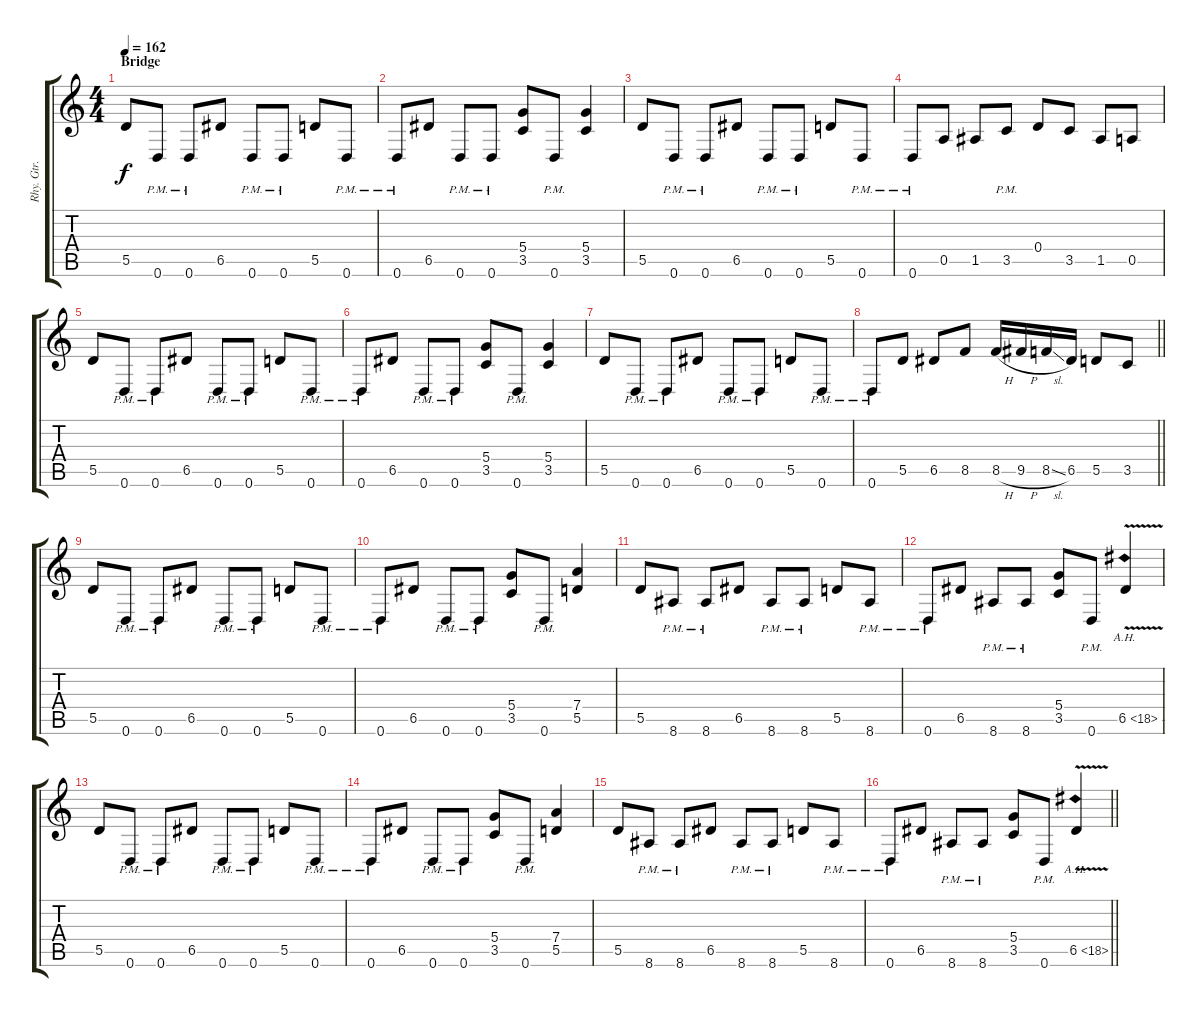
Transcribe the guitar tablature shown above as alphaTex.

\track ("Rhy. Gtr. 1" "Rhy. Gtr. ") {instrument distortionguitar}
\staff {score tabs}
\tuning (E4 B3 G3 D3 A2 D2) {hide}
\ts (4 4)
\section ("" "Bridge")
\tempo 162
\clef g2
\ks c
5.5.8{dy f} 0.6{pm}.8 0.6{pm}.8 6.5.8 0.6{pm}.8 0.6{pm}.8 5.5.8 0.6{pm}.8 |
0.6{pm}.8 6.5.8 0.6{pm}.8 0.6{pm}.8 (5.4 3.5).8 0.6{pm}.8 (5.4 3.5).4 |
5.5.8 0.6{pm}.8 0.6{pm}.8 6.5.8 0.6{pm}.8 0.6{pm}.8 5.5.8 0.6{pm}.8 |
0.6{pm}.8 0.5.8 1.5.8 3.5{pm}.8 0.4.8 3.5.8 1.5.8 0.5.8 |
5.5.8 0.6{pm}.8 0.6{pm}.8 6.5.8 0.6{pm}.8 0.6{pm}.8 5.5.8 0.6{pm}.8 |
0.6{pm}.8 6.5.8 0.6{pm}.8 0.6{pm}.8 (5.4 3.5).8 0.6{pm}.8 (5.4 3.5).4 |
5.5.8 0.6{pm}.8 0.6{pm}.8 6.5.8 0.6{pm}.8 0.6{pm}.8 5.5.8 0.6{pm}.8 |
\barLineRight lightlight
0.6{pm}.8 5.5.8 6.5.8 8.5.8 8.5{h}.16 9.5{h}.16 8.5{sl}.16 6.5.16 5.5.8 3.5.8 |
\section ("" "")
5.5.8 0.6{pm}.8 0.6{pm}.8 6.5.8 0.6{pm}.8 0.6{pm}.8 5.5.8 0.6{pm}.8 |
0.6{pm}.8 6.5.8 0.6{pm}.8 0.6{pm}.8 (5.4 3.5).8 0.6{pm}.8 (7.4 5.5).4 |
5.5.8 8.6{pm}.8 8.6{pm}.8 6.5.8 8.6{pm}.8 8.6{pm}.8 5.5.8 8.6{pm}.8 |
0.6{pm}.8 6.5.8 8.6{pm}.8 8.6{pm}.8 (5.4 3.5).8 0.6{pm}.8 6.5{ah 12 v}.4 |
5.5.8 0.6{pm}.8 0.6{pm}.8 6.5.8 0.6{pm}.8 0.6{pm}.8 5.5.8 0.6{pm}.8 |
0.6{pm}.8 6.5.8 0.6{pm}.8 0.6{pm}.8 (5.4 3.5).8 0.6{pm}.8 (7.4 5.5).4 |
5.5.8 8.6{pm}.8 8.6{pm}.8 6.5.8 8.6{pm}.8 8.6{pm}.8 5.5.8 8.6{pm}.8 |
\barLineRight lightlight
0.6{pm}.8 6.5.8 8.6{pm}.8 8.6{pm}.8 (5.4 3.5).8 0.6{pm}.8 6.5{ah 12 v}.4
